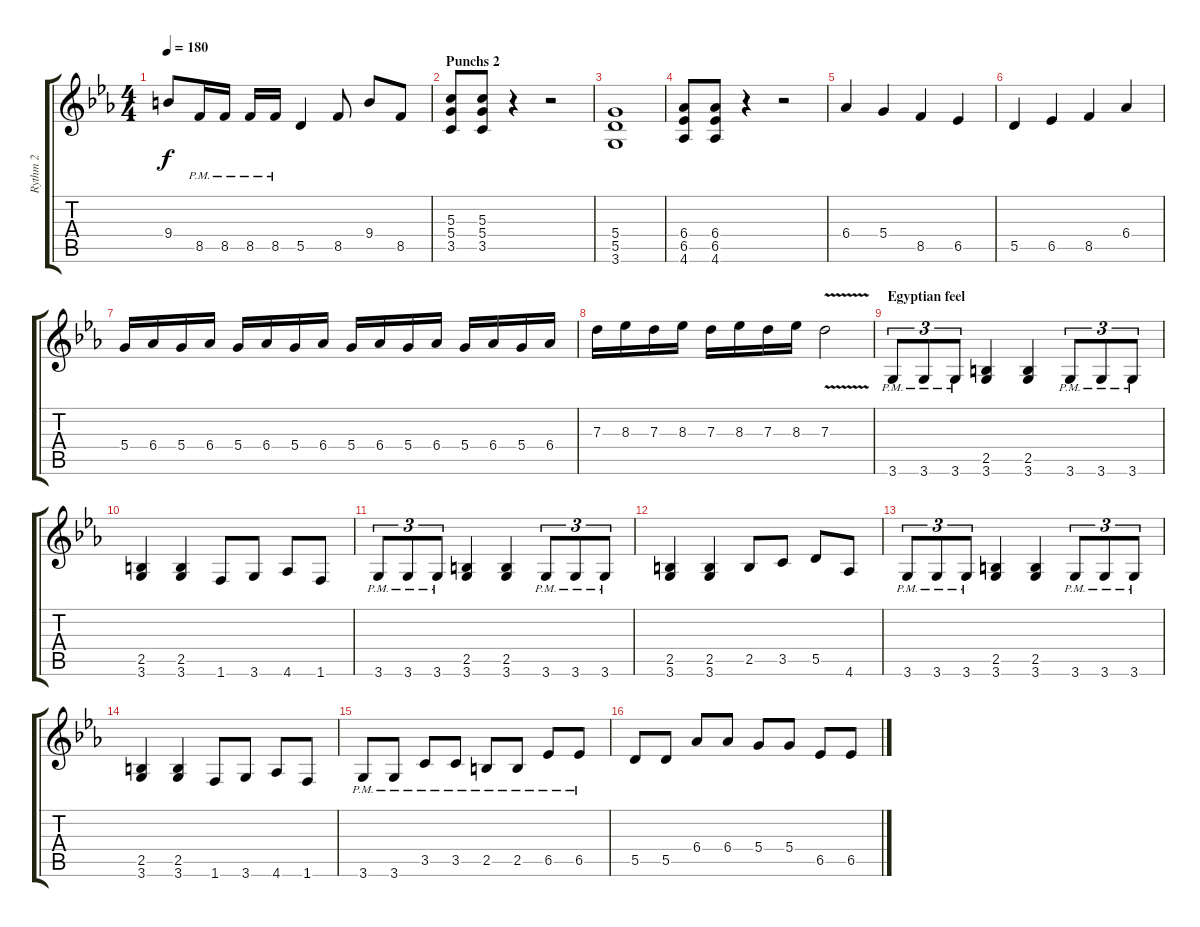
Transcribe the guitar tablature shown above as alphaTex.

\track ("Rythm 2" "Rythm 2") {instrument distortionguitar}
\staff {score tabs}
\tuning (E4 B3 G3 D3 A2 E2) {hide}
\ts (4 4)
\tempo 180
\clef g2
\ks eb
9.4.8{dy f} 8.5{pm}.16 8.5{pm}.16 8.5{pm}.16 8.5{pm}.16 5.5.4 8.5.8 9.4.8 8.5.8 |
\section ("" "Punchs 2")
(5.3 5.4 3.5).8 (5.3 5.4 3.5).8 r.4 r.2 |
(5.4 5.5 3.6).1 |
(6.4 6.5 4.6).8 (6.4 6.5 4.6).8 r.4 r.2 |
6.4.4 5.4.4 8.5.4 6.5.4 |
5.5.4 6.5.4 8.5.4 6.4.4 |
5.4.16 6.4.16 5.4.16 6.4.16 5.4.16 6.4.16 5.4.16 6.4.16 5.4.16 6.4.16 5.4.16 6.4.16 5.4.16 6.4.16 5.4.16 6.4.16 |
7.3.16 8.3.16 7.3.16 8.3.16 7.3.16 8.3.16 7.3.16 8.3.16 7.3{v}.2 |
\section ("" "Egyptian feel")
3.6{pm}.8{tu (3 2)} 3.6{pm}.8{tu (3 2)} 3.6{pm}.8{tu (3 2)} (2.5 3.6).4 (2.5 3.6).4 3.6{pm}.8{tu (3 2)} 3.6{pm}.8{tu (3 2)} 3.6{pm}.8{tu (3 2)} |
(2.5 3.6).4 (2.5 3.6).4 1.6.8 3.6.8 4.6.8 1.6.8 |
3.6{pm}.8{tu (3 2)} 3.6{pm}.8{tu (3 2)} 3.6{pm}.8{tu (3 2)} (2.5 3.6).4 (2.5 3.6).4 3.6{pm}.8{tu (3 2)} 3.6{pm}.8{tu (3 2)} 3.6{pm}.8{tu (3 2)} |
(2.5 3.6).4 (2.5 3.6).4 2.5.8 3.5.8 5.5.8 4.6.8 |
3.6{pm}.8{tu (3 2)} 3.6{pm}.8{tu (3 2)} 3.6{pm}.8{tu (3 2)} (2.5 3.6).4 (2.5 3.6).4 3.6{pm}.8{tu (3 2)} 3.6{pm}.8{tu (3 2)} 3.6{pm}.8{tu (3 2)} |
(2.5 3.6).4 (2.5 3.6).4 1.6.8 3.6.8 4.6.8 1.6.8 |
3.6{pm}.8 3.6{pm}.8 3.5{pm}.8 3.5{pm}.8 2.5{pm}.8 2.5{pm}.8 6.5{pm}.8 6.5{pm}.8 |
5.5.8 5.5.8 6.4.8 6.4.8 5.4.8 5.4.8 6.5.8 6.5.8
